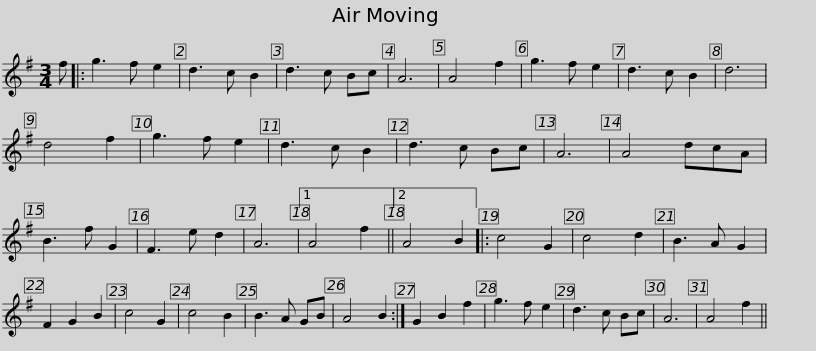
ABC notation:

X:1
L:1/8
M:3/4
I:linebreak $
K:G
V:1 treble
V:1
 f |: g3 f e2 | d3 c B2 | d3 c Bc | A6 | %5
 A4 f2 | g3 f e2 | d3 c B2 | d6 | d4 f2 | %10
 g3 f e2 | d3 c B2 | d3 c Bc |$ A6 | A4 dcA | %15
 B3 f G2 | F3 e d2 | A6 |1 A4 f2 ||2 A4 B2 |: %20
 c4 G2 | c4 d2 | B3 A G2 | F2 G2 B2 | c4 G2 | %25
 c4 B2 | B3 A GB |$ A4 B2 :| G2 B2 f2 | g3 f e2 | %30
 d3 c Bc | A6 | A4 f2 || %33
